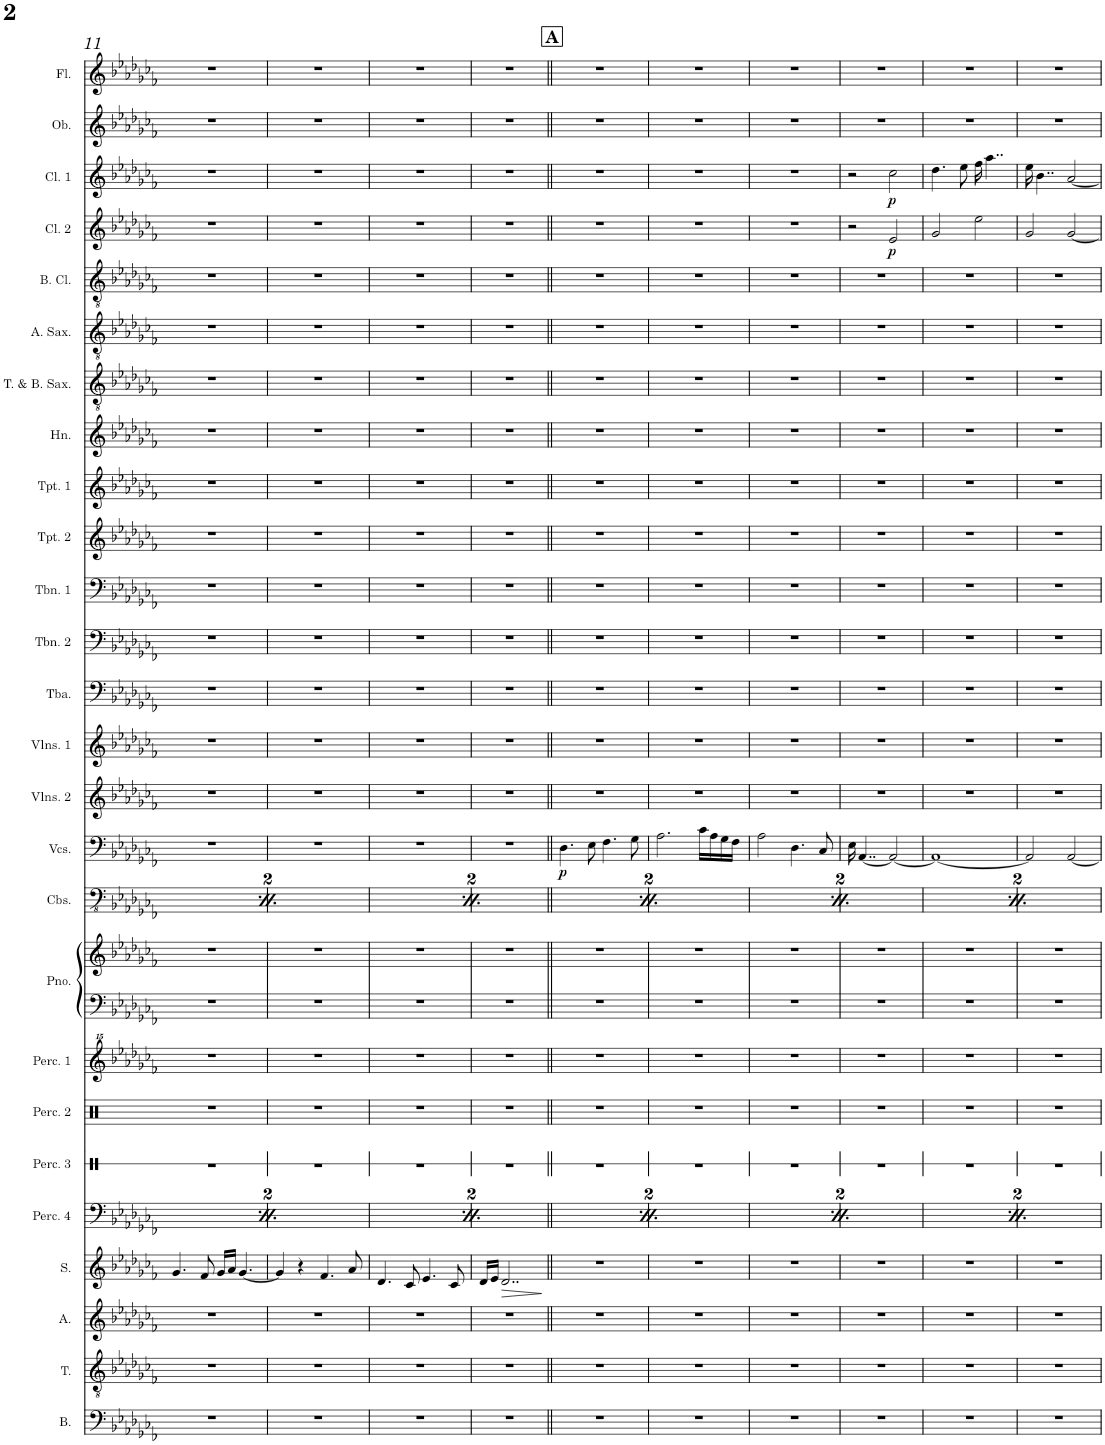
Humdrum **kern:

**kern	**kern	**kern	**kern	**dynam	**kern	**dynam	**kern	**kern	**kern	**kern	**kern	**kern	**dynam	**kern	**dynam	**kern	**kern	**kern	**kern	**kern	**kern	**kern	**kern	**kern	**kern	**kern	**kern	**dynam	**kern	**dynam	**kern	**kern
*part26	*part25	*part24	*part23	*part23	*part22	*part22	*part21	*part20	*part19	*part18	*part18	*part17	*part17	*part16	*part16	*part15	*part14	*part13	*part12	*part11	*part10	*part9	*part8	*part7	*part6	*part5	*part4	*part4	*part3	*part3	*part2	*part1
*staff27	*staff26	*staff25	*staff24	*staff24	*staff23	*staff23	*staff22	*staff21	*staff20	*staff19	*staff18	*staff17	*staff17	*staff16	*staff16	*staff15	*staff14	*staff13	*staff12	*staff11	*staff10	*staff9	*staff8	*staff7	*staff6	*staff5	*staff4	*staff4	*staff3	*staff3	*staff2	*staff1
*I"Bass	*I"Tenor	*I"Alto	*I"Soprano	*	*I"Percussion 4	*	*I"Percussion 3	*I"Percussion 2	*I"Percussion 1	*I"Piano	*	*I"Contrabasses	*	*I"Violoncellos	*	*I"Violins 2	*I"Violins 1	*I"Tuba	*I"Trombone 2	*I"Trombone 1	*I"Trumpet 2	*I"Trumpet 1	*I"Horn	*I"Tenor &amp; Baritone Saxophone	*I"Alto Saxophone	*I"Bass Clarinet	*I"Clarinet 2	*	*I"Clarinet 1	*	*I"Oboe	*I"Flute
*I'B.	*I'T.	*I'A.	*I'S.	*	*I'Perc. 4	*	*I'Perc. 3	*I'Perc. 2	*I'Perc. 1	*I'Pno.	*	*I'Cbs.	*	*I'Vcs.	*	*I'Vlns. 2	*I'Vlns. 1	*I'Tba.	*I'Tbn. 2	*I'Tbn. 1	*I'Tpt. 2	*I'Tpt. 1	*I'Hn.	*I'T. &amp; B. Sax.	*I'A. Sax.	*I'B. Cl.	*I'Cl. 2	*	*I'Cl. 1	*	*I'Ob.	*I'Fl.
!!LO:PB:g=z
*clefF4	*clefGv2	*clefG2	*clefG2	*	*clefF4	*	*clefX	*clefX	*clefG^^2	*clefF4	*clefG2	*clefFv4	*	*clefF4	*	*clefG2	*clefG2	*clefF4	*clefF4	*clefF4	*clefG2	*clefG2	*clefG2	*clefGv2	*clefGv2	*clefGv2	*clefG2	*	*clefG2	*	*clefG2	*clefG2
*	*	*	*	*	*	*	*	*	*	*	*	*	*	*	*	*	*	*	*	*	*Trd1c2	*Trd1c2	*Trd4c7	*Trd8c14	*Trd5c9	*Trd8c14	*Trd1c2	*	*Trd1c2	*	*	*
*k[b-e-a-d-g-c-f-]	*k[b-e-a-d-g-c-f-]	*k[b-e-a-d-g-c-f-]	*k[b-e-a-d-g-c-f-]	*	*k[b-e-a-d-g-c-f-]	*	*k[]	*k[]	*k[b-e-a-d-g-c-f-]	*k[b-e-a-d-g-c-f-]	*k[b-e-a-d-g-c-f-]	*k[b-e-a-d-g-c-f-]	*	*k[b-e-a-d-g-c-f-]	*	*k[b-e-a-d-g-c-f-]	*k[b-e-a-d-g-c-f-]	*k[b-e-a-d-g-c-f-]	*k[b-e-a-d-g-c-f-]	*k[b-e-a-d-g-c-f-]	*k[b-e-a-d-g-c-f-]	*k[b-e-a-d-g-c-f-]	*k[b-e-a-d-g-c-f-]	*k[b-e-a-d-g-c-f-]	*k[b-e-a-d-g-c-f-]	*k[b-e-a-d-g-c-f-]	*k[b-e-a-d-g-c-f-]	*	*k[b-e-a-d-g-c-f-]	*	*k[b-e-a-d-g-c-f-]	*k[b-e-a-d-g-c-f-]
*M2/2	*M2/2	*M2/2	*M2/2	*	*M2/2	*	*M2/2	*M2/2	*M2/2	*M2/2	*M2/2	*M2/2	*	*M2/2	*	*M2/2	*M2/2	*M2/2	*M2/2	*M2/2	*M2/2	*M2/2	*M2/2	*M2/2	*M2/2	*M2/2	*M2/2	*	*M2/2	*	*M2/2	*M2/2
*met(c|)	*met(c|)	*met(c|)	*met(c|)	*	*met(c|)	*	*met(c|)	*met(c|)	*met(c|)	*met(c|)	*met(c|)	*met(c|)	*	*met(c|)	*	*met(c|)	*met(c|)	*met(c|)	*met(c|)	*met(c|)	*met(c|)	*met(c|)	*met(c|)	*met(c|)	*met(c|)	*met(c|)	*met(c|)	*	*met(c|)	*	*met(c|)	*met(c|)
=11	=11	=11	=11	=11	=11	=11	=11	=11	=11	=11	=11	=11	=11	=11	=11	=11	=11	=11	=11	=11	=11	=11	=11	=11	=11	=11	=11	=11	=11	=11	=11	=11
!	!	!	!	!	!	!LO:DY:b	!	!	!	!	!	!	!LO:DY:b	!	!	!	!	!	!	!	!	!	!	!	!	!	!	!	!	!	!	!
*	*	*	*	*	*tremolo	*	*	*	*	*	*	*	*	*	*	*	*	*	*	*	*	*	*	*	*	*	*	*	*	*	*	*
1r	1r	1r	4.g-/	.	[32AA-LLL	p	1r	1r	1r	1r	1r	[1AAA-	pp	1r	.	1r	1r	1r	1r	1r	1r	1r	1r	1r	1r	1r	1r	.	1r	.	1r	1r
.	.	.	.	.	32AA-	.	.	.	.	.	.	.	.	.	.	.	.	.	.	.	.	.	.	.	.	.	.	.	.	.	.	.
.	.	.	.	.	32AA-	.	.	.	.	.	.	.	.	.	.	.	.	.	.	.	.	.	.	.	.	.	.	.	.	.	.	.
.	.	.	.	.	32AA-	.	.	.	.	.	.	.	.	.	.	.	.	.	.	.	.	.	.	.	.	.	.	.	.	.	.	.
.	.	.	.	.	32AA-	.	.	.	.	.	.	.	.	.	.	.	.	.	.	.	.	.	.	.	.	.	.	.	.	.	.	.
.	.	.	.	.	32AA-	.	.	.	.	.	.	.	.	.	.	.	.	.	.	.	.	.	.	.	.	.	.	.	.	.	.	.
.	.	.	.	.	32AA-	.	.	.	.	.	.	.	.	.	.	.	.	.	.	.	.	.	.	.	.	.	.	.	.	.	.	.
.	.	.	.	.	32AA-	.	.	.	.	.	.	.	.	.	.	.	.	.	.	.	.	.	.	.	.	.	.	.	.	.	.	.
.	.	.	.	.	32AA-	.	.	.	.	.	.	.	.	.	.	.	.	.	.	.	.	.	.	.	.	.	.	.	.	.	.	.
.	.	.	.	.	32AA-	.	.	.	.	.	.	.	.	.	.	.	.	.	.	.	.	.	.	.	.	.	.	.	.	.	.	.
.	.	.	.	.	32AA-	.	.	.	.	.	.	.	.	.	.	.	.	.	.	.	.	.	.	.	.	.	.	.	.	.	.	.
.	.	.	.	.	32AA-	.	.	.	.	.	.	.	.	.	.	.	.	.	.	.	.	.	.	.	.	.	.	.	.	.	.	.
.	.	.	8f-/	.	32AA-	.	.	.	.	.	.	.	.	.	.	.	.	.	.	.	.	.	.	.	.	.	.	.	.	.	.	.
.	.	.	.	.	32AA-	.	.	.	.	.	.	.	.	.	.	.	.	.	.	.	.	.	.	.	.	.	.	.	.	.	.	.
.	.	.	.	.	32AA-	.	.	.	.	.	.	.	.	.	.	.	.	.	.	.	.	.	.	.	.	.	.	.	.	.	.	.
.	.	.	.	.	32AA-	.	.	.	.	.	.	.	.	.	.	.	.	.	.	.	.	.	.	.	.	.	.	.	.	.	.	.
.	.	.	16g-/LL	.	32AA-	.	.	.	.	.	.	.	.	.	.	.	.	.	.	.	.	.	.	.	.	.	.	.	.	.	.	.
.	.	.	.	.	32AA-	.	.	.	.	.	.	.	.	.	.	.	.	.	.	.	.	.	.	.	.	.	.	.	.	.	.	.
.	.	.	16a-/JJ	.	32AA-	.	.	.	.	.	.	.	.	.	.	.	.	.	.	.	.	.	.	.	.	.	.	.	.	.	.	.
.	.	.	.	.	32AA-	.	.	.	.	.	.	.	.	.	.	.	.	.	.	.	.	.	.	.	.	.	.	.	.	.	.	.
.	.	.	[4.g-/	.	32AA-	.	.	.	.	.	.	.	.	.	.	.	.	.	.	.	.	.	.	.	.	.	.	.	.	.	.	.
.	.	.	.	.	32AA-	.	.	.	.	.	.	.	.	.	.	.	.	.	.	.	.	.	.	.	.	.	.	.	.	.	.	.
.	.	.	.	.	32AA-	.	.	.	.	.	.	.	.	.	.	.	.	.	.	.	.	.	.	.	.	.	.	.	.	.	.	.
.	.	.	.	.	32AA-	.	.	.	.	.	.	.	.	.	.	.	.	.	.	.	.	.	.	.	.	.	.	.	.	.	.	.
.	.	.	.	.	32AA-	.	.	.	.	.	.	.	.	.	.	.	.	.	.	.	.	.	.	.	.	.	.	.	.	.	.	.
.	.	.	.	.	32AA-	.	.	.	.	.	.	.	.	.	.	.	.	.	.	.	.	.	.	.	.	.	.	.	.	.	.	.
.	.	.	.	.	32AA-	.	.	.	.	.	.	.	.	.	.	.	.	.	.	.	.	.	.	.	.	.	.	.	.	.	.	.
.	.	.	.	.	32AA-	.	.	.	.	.	.	.	.	.	.	.	.	.	.	.	.	.	.	.	.	.	.	.	.	.	.	.
.	.	.	.	.	32AA-	.	.	.	.	.	.	.	.	.	.	.	.	.	.	.	.	.	.	.	.	.	.	.	.	.	.	.
.	.	.	.	.	32AA-	.	.	.	.	.	.	.	.	.	.	.	.	.	.	.	.	.	.	.	.	.	.	.	.	.	.	.
.	.	.	.	.	32AA-	.	.	.	.	.	.	.	.	.	.	.	.	.	.	.	.	.	.	.	.	.	.	.	.	.	.	.
.	.	.	.	.	32AA-JJJ	.	.	.	.	.	.	.	.	.	.	.	.	.	.	.	.	.	.	.	.	.	.	.	.	.	.	.
*	*	*	*	*	*Xtremolo	*	*	*	*	*	*	*	*	*	*	*	*	*	*	*	*	*	*	*	*	*	*	*	*	*	*	*
=12	=12	=12	=12	=12	=12	=12	=12	=12	=12	=12	=12	=12	=12	=12	=12	=12	=12	=12	=12	=12	=12	=12	=12	=12	=12	=12	=12	=12	=12	=12	=12	=12
1r	1r	1r	4g-/]	.	1AA-]	.	1r	1r	1r	1r	1r	1AAA-]	.	1r	.	1r	1r	1r	1r	1r	1r	1r	1r	1r	1r	1r	1r	.	1r	.	1r	1r
.	.	.	4r	.	.	.	.	.	.	.	.	.	.	.	.	.	.	.	.	.	.	.	.	.	.	.	.	.	.	.	.	.
.	.	.	4.f-/	.	.	.	.	.	.	.	.	.	.	.	.	.	.	.	.	.	.	.	.	.	.	.	.	.	.	.	.	.
.	.	.	8a-/	.	.	.	.	.	.	.	.	.	.	.	.	.	.	.	.	.	.	.	.	.	.	.	.	.	.	.	.	.
=13	=13	=13	=13	=13	=13	=13	=13	=13	=13	=13	=13	=13	=13	=13	=13	=13	=13	=13	=13	=13	=13	=13	=13	=13	=13	=13	=13	=13	=13	=13	=13	=13
!	!	!	!	!	!	!LO:DY:b	!	!	!	!	!	!	!LO:DY:b	!	!	!	!	!	!	!	!	!	!	!	!	!	!	!	!	!	!	!
*	*	*	*	*	*tremolo	*	*	*	*	*	*	*	*	*	*	*	*	*	*	*	*	*	*	*	*	*	*	*	*	*	*	*
1r	1r	1r	4.d-/	.	[32AA-LLL	p	1r	1r	1r	1r	1r	[1AAA-	pp	1r	.	1r	1r	1r	1r	1r	1r	1r	1r	1r	1r	1r	1r	.	1r	.	1r	1r
.	.	.	.	.	32AA-	.	.	.	.	.	.	.	.	.	.	.	.	.	.	.	.	.	.	.	.	.	.	.	.	.	.	.
.	.	.	.	.	32AA-	.	.	.	.	.	.	.	.	.	.	.	.	.	.	.	.	.	.	.	.	.	.	.	.	.	.	.
.	.	.	.	.	32AA-	.	.	.	.	.	.	.	.	.	.	.	.	.	.	.	.	.	.	.	.	.	.	.	.	.	.	.
.	.	.	.	.	32AA-	.	.	.	.	.	.	.	.	.	.	.	.	.	.	.	.	.	.	.	.	.	.	.	.	.	.	.
.	.	.	.	.	32AA-	.	.	.	.	.	.	.	.	.	.	.	.	.	.	.	.	.	.	.	.	.	.	.	.	.	.	.
.	.	.	.	.	32AA-	.	.	.	.	.	.	.	.	.	.	.	.	.	.	.	.	.	.	.	.	.	.	.	.	.	.	.
.	.	.	.	.	32AA-	.	.	.	.	.	.	.	.	.	.	.	.	.	.	.	.	.	.	.	.	.	.	.	.	.	.	.
.	.	.	.	.	32AA-	.	.	.	.	.	.	.	.	.	.	.	.	.	.	.	.	.	.	.	.	.	.	.	.	.	.	.
.	.	.	.	.	32AA-	.	.	.	.	.	.	.	.	.	.	.	.	.	.	.	.	.	.	.	.	.	.	.	.	.	.	.
.	.	.	.	.	32AA-	.	.	.	.	.	.	.	.	.	.	.	.	.	.	.	.	.	.	.	.	.	.	.	.	.	.	.
.	.	.	.	.	32AA-	.	.	.	.	.	.	.	.	.	.	.	.	.	.	.	.	.	.	.	.	.	.	.	.	.	.	.
.	.	.	8c-/	.	32AA-	.	.	.	.	.	.	.	.	.	.	.	.	.	.	.	.	.	.	.	.	.	.	.	.	.	.	.
.	.	.	.	.	32AA-	.	.	.	.	.	.	.	.	.	.	.	.	.	.	.	.	.	.	.	.	.	.	.	.	.	.	.
.	.	.	.	.	32AA-	.	.	.	.	.	.	.	.	.	.	.	.	.	.	.	.	.	.	.	.	.	.	.	.	.	.	.
.	.	.	.	.	32AA-	.	.	.	.	.	.	.	.	.	.	.	.	.	.	.	.	.	.	.	.	.	.	.	.	.	.	.
.	.	.	4.e-/	.	32AA-	.	.	.	.	.	.	.	.	.	.	.	.	.	.	.	.	.	.	.	.	.	.	.	.	.	.	.
.	.	.	.	.	32AA-	.	.	.	.	.	.	.	.	.	.	.	.	.	.	.	.	.	.	.	.	.	.	.	.	.	.	.
.	.	.	.	.	32AA-	.	.	.	.	.	.	.	.	.	.	.	.	.	.	.	.	.	.	.	.	.	.	.	.	.	.	.
.	.	.	.	.	32AA-	.	.	.	.	.	.	.	.	.	.	.	.	.	.	.	.	.	.	.	.	.	.	.	.	.	.	.
.	.	.	.	.	32AA-	.	.	.	.	.	.	.	.	.	.	.	.	.	.	.	.	.	.	.	.	.	.	.	.	.	.	.
.	.	.	.	.	32AA-	.	.	.	.	.	.	.	.	.	.	.	.	.	.	.	.	.	.	.	.	.	.	.	.	.	.	.
.	.	.	.	.	32AA-	.	.	.	.	.	.	.	.	.	.	.	.	.	.	.	.	.	.	.	.	.	.	.	.	.	.	.
.	.	.	.	.	32AA-	.	.	.	.	.	.	.	.	.	.	.	.	.	.	.	.	.	.	.	.	.	.	.	.	.	.	.
.	.	.	.	.	32AA-	.	.	.	.	.	.	.	.	.	.	.	.	.	.	.	.	.	.	.	.	.	.	.	.	.	.	.
.	.	.	.	.	32AA-	.	.	.	.	.	.	.	.	.	.	.	.	.	.	.	.	.	.	.	.	.	.	.	.	.	.	.
.	.	.	.	.	32AA-	.	.	.	.	.	.	.	.	.	.	.	.	.	.	.	.	.	.	.	.	.	.	.	.	.	.	.
.	.	.	.	.	32AA-	.	.	.	.	.	.	.	.	.	.	.	.	.	.	.	.	.	.	.	.	.	.	.	.	.	.	.
.	.	.	8c-/	.	32AA-	.	.	.	.	.	.	.	.	.	.	.	.	.	.	.	.	.	.	.	.	.	.	.	.	.	.	.
.	.	.	.	.	32AA-	.	.	.	.	.	.	.	.	.	.	.	.	.	.	.	.	.	.	.	.	.	.	.	.	.	.	.
.	.	.	.	.	32AA-	.	.	.	.	.	.	.	.	.	.	.	.	.	.	.	.	.	.	.	.	.	.	.	.	.	.	.
.	.	.	.	.	32AA-JJJ	.	.	.	.	.	.	.	.	.	.	.	.	.	.	.	.	.	.	.	.	.	.	.	.	.	.	.
*	*	*	*	*	*Xtremolo	*	*	*	*	*	*	*	*	*	*	*	*	*	*	*	*	*	*	*	*	*	*	*	*	*	*	*
=14	=14	=14	=14	=14	=14	=14	=14	=14	=14	=14	=14	=14	=14	=14	=14	=14	=14	=14	=14	=14	=14	=14	=14	=14	=14	=14	=14	=14	=14	=14	=14	=14
1r	1r	1r	16d-/LL	.	1AA-]	.	1r	1r	1r	1r	1r	1AAA-]	.	1r	.	1r	1r	1r	1r	1r	1r	1r	1r	1r	1r	1r	1r	.	1r	.	1r	1r
.	.	.	16e-/JJ	.	.	.	.	.	.	.	.	.	.	.	.	.	.	.	.	.	.	.	.	.	.	.	.	.	.	.	.	.
!	!	!	!	!LO:HP:b	!	!	!	!	!	!	!	!	!	!	!	!	!	!	!	!	!	!	!	!	!	!	!	!	!	!	!	!
.	.	.	2..d-/	>	.	.	.	.	.	.	.	.	.	.	.	.	.	.	.	.	.	.	.	.	.	.	.	.	.	.	.	.
.	.	.	.	]	.	.	.	.	.	.	.	.	.	.	.	.	.	.	.	.	.	.	.	.	.	.	.	.	.	.	.	.
!!LO:REH:place=s1:a:B:cj:fs=14:t=A
=15||	=15||	=15||	=15||	=15||	=15||	=15||	=15||	=15||	=15||	=15||	=15||	=15||	=15||	=15||	=15||	=15||	=15||	=15||	=15||	=15||	=15||	=15||	=15||	=15||	=15||	=15||	=15||	=15||	=15||	=15||	=15||	=15||
!	!	!	!	!	!	!LO:DY:b	!	!	!	!	!	!	!LO:DY:b	!	!LO:DY:b	!	!	!	!	!	!	!	!	!	!	!	!	!	!	!	!	!
*	*	*	*	*	*tremolo	*	*	*	*	*	*	*	*	*	*	*	*	*	*	*	*	*	*	*	*	*	*	*	*	*	*	*
1r	1r	1r	1r	.	[32AA-LLL	p	1r	1r	1r	1r	1r	[1AAA-	pp	4.D-\	p	1r	1r	1r	1r	1r	1r	1r	1r	1r	1r	1r	1r	.	1r	.	1r	1r
.	.	.	.	.	32AA-	.	.	.	.	.	.	.	.	.	.	.	.	.	.	.	.	.	.	.	.	.	.	.	.	.	.	.
.	.	.	.	.	32AA-	.	.	.	.	.	.	.	.	.	.	.	.	.	.	.	.	.	.	.	.	.	.	.	.	.	.	.
.	.	.	.	.	32AA-	.	.	.	.	.	.	.	.	.	.	.	.	.	.	.	.	.	.	.	.	.	.	.	.	.	.	.
.	.	.	.	.	32AA-	.	.	.	.	.	.	.	.	.	.	.	.	.	.	.	.	.	.	.	.	.	.	.	.	.	.	.
.	.	.	.	.	32AA-	.	.	.	.	.	.	.	.	.	.	.	.	.	.	.	.	.	.	.	.	.	.	.	.	.	.	.
.	.	.	.	.	32AA-	.	.	.	.	.	.	.	.	.	.	.	.	.	.	.	.	.	.	.	.	.	.	.	.	.	.	.
.	.	.	.	.	32AA-	.	.	.	.	.	.	.	.	.	.	.	.	.	.	.	.	.	.	.	.	.	.	.	.	.	.	.
.	.	.	.	.	32AA-	.	.	.	.	.	.	.	.	.	.	.	.	.	.	.	.	.	.	.	.	.	.	.	.	.	.	.
.	.	.	.	.	32AA-	.	.	.	.	.	.	.	.	.	.	.	.	.	.	.	.	.	.	.	.	.	.	.	.	.	.	.
.	.	.	.	.	32AA-	.	.	.	.	.	.	.	.	.	.	.	.	.	.	.	.	.	.	.	.	.	.	.	.	.	.	.
.	.	.	.	.	32AA-	.	.	.	.	.	.	.	.	.	.	.	.	.	.	.	.	.	.	.	.	.	.	.	.	.	.	.
.	.	.	.	.	32AA-	.	.	.	.	.	.	.	.	8E-\	.	.	.	.	.	.	.	.	.	.	.	.	.	.	.	.	.	.
.	.	.	.	.	32AA-	.	.	.	.	.	.	.	.	.	.	.	.	.	.	.	.	.	.	.	.	.	.	.	.	.	.	.
.	.	.	.	.	32AA-	.	.	.	.	.	.	.	.	.	.	.	.	.	.	.	.	.	.	.	.	.	.	.	.	.	.	.
.	.	.	.	.	32AA-	.	.	.	.	.	.	.	.	.	.	.	.	.	.	.	.	.	.	.	.	.	.	.	.	.	.	.
.	.	.	.	.	32AA-	.	.	.	.	.	.	.	.	4.F-\	.	.	.	.	.	.	.	.	.	.	.	.	.	.	.	.	.	.
.	.	.	.	.	32AA-	.	.	.	.	.	.	.	.	.	.	.	.	.	.	.	.	.	.	.	.	.	.	.	.	.	.	.
.	.	.	.	.	32AA-	.	.	.	.	.	.	.	.	.	.	.	.	.	.	.	.	.	.	.	.	.	.	.	.	.	.	.
.	.	.	.	.	32AA-	.	.	.	.	.	.	.	.	.	.	.	.	.	.	.	.	.	.	.	.	.	.	.	.	.	.	.
.	.	.	.	.	32AA-	.	.	.	.	.	.	.	.	.	.	.	.	.	.	.	.	.	.	.	.	.	.	.	.	.	.	.
.	.	.	.	.	32AA-	.	.	.	.	.	.	.	.	.	.	.	.	.	.	.	.	.	.	.	.	.	.	.	.	.	.	.
.	.	.	.	.	32AA-	.	.	.	.	.	.	.	.	.	.	.	.	.	.	.	.	.	.	.	.	.	.	.	.	.	.	.
.	.	.	.	.	32AA-	.	.	.	.	.	.	.	.	.	.	.	.	.	.	.	.	.	.	.	.	.	.	.	.	.	.	.
.	.	.	.	.	32AA-	.	.	.	.	.	.	.	.	.	.	.	.	.	.	.	.	.	.	.	.	.	.	.	.	.	.	.
.	.	.	.	.	32AA-	.	.	.	.	.	.	.	.	.	.	.	.	.	.	.	.	.	.	.	.	.	.	.	.	.	.	.
.	.	.	.	.	32AA-	.	.	.	.	.	.	.	.	.	.	.	.	.	.	.	.	.	.	.	.	.	.	.	.	.	.	.
.	.	.	.	.	32AA-	.	.	.	.	.	.	.	.	.	.	.	.	.	.	.	.	.	.	.	.	.	.	.	.	.	.	.
.	.	.	.	.	32AA-	.	.	.	.	.	.	.	.	8G-\	.	.	.	.	.	.	.	.	.	.	.	.	.	.	.	.	.	.
.	.	.	.	.	32AA-	.	.	.	.	.	.	.	.	.	.	.	.	.	.	.	.	.	.	.	.	.	.	.	.	.	.	.
.	.	.	.	.	32AA-	.	.	.	.	.	.	.	.	.	.	.	.	.	.	.	.	.	.	.	.	.	.	.	.	.	.	.
.	.	.	.	.	32AA-JJJ	.	.	.	.	.	.	.	.	.	.	.	.	.	.	.	.	.	.	.	.	.	.	.	.	.	.	.
*	*	*	*	*	*Xtremolo	*	*	*	*	*	*	*	*	*	*	*	*	*	*	*	*	*	*	*	*	*	*	*	*	*	*	*
=16	=16	=16	=16	=16	=16	=16	=16	=16	=16	=16	=16	=16	=16	=16	=16	=16	=16	=16	=16	=16	=16	=16	=16	=16	=16	=16	=16	=16	=16	=16	=16	=16
1r	1r	1r	1r	.	1AA-]	.	1r	1r	1r	1r	1r	1AAA-]	.	2.A-\	.	1r	1r	1r	1r	1r	1r	1r	1r	1r	1r	1r	1r	.	1r	.	1r	1r
.	.	.	.	.	.	.	.	.	.	.	.	.	.	16c-\LL	.	.	.	.	.	.	.	.	.	.	.	.	.	.	.	.	.	.
.	.	.	.	.	.	.	.	.	.	.	.	.	.	16A-\	.	.	.	.	.	.	.	.	.	.	.	.	.	.	.	.	.	.
.	.	.	.	.	.	.	.	.	.	.	.	.	.	16G-\	.	.	.	.	.	.	.	.	.	.	.	.	.	.	.	.	.	.
.	.	.	.	.	.	.	.	.	.	.	.	.	.	16F-\JJ	.	.	.	.	.	.	.	.	.	.	.	.	.	.	.	.	.	.
=17	=17	=17	=17	=17	=17	=17	=17	=17	=17	=17	=17	=17	=17	=17	=17	=17	=17	=17	=17	=17	=17	=17	=17	=17	=17	=17	=17	=17	=17	=17	=17	=17
!	!	!	!	!	!	!LO:DY:b	!	!	!	!	!	!	!LO:DY:b	!	!	!	!	!	!	!	!	!	!	!	!	!	!	!	!	!	!	!
*	*	*	*	*	*tremolo	*	*	*	*	*	*	*	*	*	*	*	*	*	*	*	*	*	*	*	*	*	*	*	*	*	*	*
1r	1r	1r	1r	.	[32AA-LLL	p	1r	1r	1r	1r	1r	[1AAA-	pp	2A-\	.	1r	1r	1r	1r	1r	1r	1r	1r	1r	1r	1r	1r	.	1r	.	1r	1r
.	.	.	.	.	32AA-	.	.	.	.	.	.	.	.	.	.	.	.	.	.	.	.	.	.	.	.	.	.	.	.	.	.	.
.	.	.	.	.	32AA-	.	.	.	.	.	.	.	.	.	.	.	.	.	.	.	.	.	.	.	.	.	.	.	.	.	.	.
.	.	.	.	.	32AA-	.	.	.	.	.	.	.	.	.	.	.	.	.	.	.	.	.	.	.	.	.	.	.	.	.	.	.
.	.	.	.	.	32AA-	.	.	.	.	.	.	.	.	.	.	.	.	.	.	.	.	.	.	.	.	.	.	.	.	.	.	.
.	.	.	.	.	32AA-	.	.	.	.	.	.	.	.	.	.	.	.	.	.	.	.	.	.	.	.	.	.	.	.	.	.	.
.	.	.	.	.	32AA-	.	.	.	.	.	.	.	.	.	.	.	.	.	.	.	.	.	.	.	.	.	.	.	.	.	.	.
.	.	.	.	.	32AA-	.	.	.	.	.	.	.	.	.	.	.	.	.	.	.	.	.	.	.	.	.	.	.	.	.	.	.
.	.	.	.	.	32AA-	.	.	.	.	.	.	.	.	.	.	.	.	.	.	.	.	.	.	.	.	.	.	.	.	.	.	.
.	.	.	.	.	32AA-	.	.	.	.	.	.	.	.	.	.	.	.	.	.	.	.	.	.	.	.	.	.	.	.	.	.	.
.	.	.	.	.	32AA-	.	.	.	.	.	.	.	.	.	.	.	.	.	.	.	.	.	.	.	.	.	.	.	.	.	.	.
.	.	.	.	.	32AA-	.	.	.	.	.	.	.	.	.	.	.	.	.	.	.	.	.	.	.	.	.	.	.	.	.	.	.
.	.	.	.	.	32AA-	.	.	.	.	.	.	.	.	.	.	.	.	.	.	.	.	.	.	.	.	.	.	.	.	.	.	.
.	.	.	.	.	32AA-	.	.	.	.	.	.	.	.	.	.	.	.	.	.	.	.	.	.	.	.	.	.	.	.	.	.	.
.	.	.	.	.	32AA-	.	.	.	.	.	.	.	.	.	.	.	.	.	.	.	.	.	.	.	.	.	.	.	.	.	.	.
.	.	.	.	.	32AA-	.	.	.	.	.	.	.	.	.	.	.	.	.	.	.	.	.	.	.	.	.	.	.	.	.	.	.
.	.	.	.	.	32AA-	.	.	.	.	.	.	.	.	4.D-\	.	.	.	.	.	.	.	.	.	.	.	.	.	.	.	.	.	.
.	.	.	.	.	32AA-	.	.	.	.	.	.	.	.	.	.	.	.	.	.	.	.	.	.	.	.	.	.	.	.	.	.	.
.	.	.	.	.	32AA-	.	.	.	.	.	.	.	.	.	.	.	.	.	.	.	.	.	.	.	.	.	.	.	.	.	.	.
.	.	.	.	.	32AA-	.	.	.	.	.	.	.	.	.	.	.	.	.	.	.	.	.	.	.	.	.	.	.	.	.	.	.
.	.	.	.	.	32AA-	.	.	.	.	.	.	.	.	.	.	.	.	.	.	.	.	.	.	.	.	.	.	.	.	.	.	.
.	.	.	.	.	32AA-	.	.	.	.	.	.	.	.	.	.	.	.	.	.	.	.	.	.	.	.	.	.	.	.	.	.	.
.	.	.	.	.	32AA-	.	.	.	.	.	.	.	.	.	.	.	.	.	.	.	.	.	.	.	.	.	.	.	.	.	.	.
.	.	.	.	.	32AA-	.	.	.	.	.	.	.	.	.	.	.	.	.	.	.	.	.	.	.	.	.	.	.	.	.	.	.
.	.	.	.	.	32AA-	.	.	.	.	.	.	.	.	.	.	.	.	.	.	.	.	.	.	.	.	.	.	.	.	.	.	.
.	.	.	.	.	32AA-	.	.	.	.	.	.	.	.	.	.	.	.	.	.	.	.	.	.	.	.	.	.	.	.	.	.	.
.	.	.	.	.	32AA-	.	.	.	.	.	.	.	.	.	.	.	.	.	.	.	.	.	.	.	.	.	.	.	.	.	.	.
.	.	.	.	.	32AA-	.	.	.	.	.	.	.	.	.	.	.	.	.	.	.	.	.	.	.	.	.	.	.	.	.	.	.
.	.	.	.	.	32AA-	.	.	.	.	.	.	.	.	8C-/	.	.	.	.	.	.	.	.	.	.	.	.	.	.	.	.	.	.
.	.	.	.	.	32AA-	.	.	.	.	.	.	.	.	.	.	.	.	.	.	.	.	.	.	.	.	.	.	.	.	.	.	.
.	.	.	.	.	32AA-	.	.	.	.	.	.	.	.	.	.	.	.	.	.	.	.	.	.	.	.	.	.	.	.	.	.	.
.	.	.	.	.	32AA-JJJ	.	.	.	.	.	.	.	.	.	.	.	.	.	.	.	.	.	.	.	.	.	.	.	.	.	.	.
*	*	*	*	*	*Xtremolo	*	*	*	*	*	*	*	*	*	*	*	*	*	*	*	*	*	*	*	*	*	*	*	*	*	*	*
=18	=18	=18	=18	=18	=18	=18	=18	=18	=18	=18	=18	=18	=18	=18	=18	=18	=18	=18	=18	=18	=18	=18	=18	=18	=18	=18	=18	=18	=18	=18	=18	=18
1r	1r	1r	1r	.	1AA-]	.	1r	1r	1r	1r	1r	1AAA-]	.	16E-\	.	1r	1r	1r	1r	1r	1r	1r	1r	1r	1r	1r	2r	.	2r	.	1r	1r
.	.	.	.	.	.	.	.	.	.	.	.	.	.	[4..AA-/	.	.	.	.	.	.	.	.	.	.	.	.	.	.	.	.	.	.
!	!	!	!	!	!	!	!	!	!	!	!	!	!	!	!	!	!	!	!	!	!	!	!	!	!	!	!	!LO:DY:b	!	!LO:DY:b	!	!
.	.	.	.	.	.	.	.	.	.	.	.	.	.	2AA-/_	.	.	.	.	.	.	.	.	.	.	.	.	2e-/	p	2cc-\	p	.	.
=19	=19	=19	=19	=19	=19	=19	=19	=19	=19	=19	=19	=19	=19	=19	=19	=19	=19	=19	=19	=19	=19	=19	=19	=19	=19	=19	=19	=19	=19	=19	=19	=19
!	!	!	!	!	!	!LO:DY:b	!	!	!	!	!	!	!LO:DY:b	!	!	!	!	!	!	!	!	!	!	!	!	!	!	!	!	!	!	!
*	*	*	*	*	*tremolo	*	*	*	*	*	*	*	*	*	*	*	*	*	*	*	*	*	*	*	*	*	*	*	*	*	*	*
1r	1r	1r	1r	.	[32AA-LLL	p	1r	1r	1r	1r	1r	[1AAA-	pp	1AA-_	.	1r	1r	1r	1r	1r	1r	1r	1r	1r	1r	1r	2g-/	.	4.dd-\	.	1r	1r
.	.	.	.	.	32AA-	.	.	.	.	.	.	.	.	.	.	.	.	.	.	.	.	.	.	.	.	.	.	.	.	.	.	.
.	.	.	.	.	32AA-	.	.	.	.	.	.	.	.	.	.	.	.	.	.	.	.	.	.	.	.	.	.	.	.	.	.	.
.	.	.	.	.	32AA-	.	.	.	.	.	.	.	.	.	.	.	.	.	.	.	.	.	.	.	.	.	.	.	.	.	.	.
.	.	.	.	.	32AA-	.	.	.	.	.	.	.	.	.	.	.	.	.	.	.	.	.	.	.	.	.	.	.	.	.	.	.
.	.	.	.	.	32AA-	.	.	.	.	.	.	.	.	.	.	.	.	.	.	.	.	.	.	.	.	.	.	.	.	.	.	.
.	.	.	.	.	32AA-	.	.	.	.	.	.	.	.	.	.	.	.	.	.	.	.	.	.	.	.	.	.	.	.	.	.	.
.	.	.	.	.	32AA-	.	.	.	.	.	.	.	.	.	.	.	.	.	.	.	.	.	.	.	.	.	.	.	.	.	.	.
.	.	.	.	.	32AA-	.	.	.	.	.	.	.	.	.	.	.	.	.	.	.	.	.	.	.	.	.	.	.	.	.	.	.
.	.	.	.	.	32AA-	.	.	.	.	.	.	.	.	.	.	.	.	.	.	.	.	.	.	.	.	.	.	.	.	.	.	.
.	.	.	.	.	32AA-	.	.	.	.	.	.	.	.	.	.	.	.	.	.	.	.	.	.	.	.	.	.	.	.	.	.	.
.	.	.	.	.	32AA-	.	.	.	.	.	.	.	.	.	.	.	.	.	.	.	.	.	.	.	.	.	.	.	.	.	.	.
.	.	.	.	.	32AA-	.	.	.	.	.	.	.	.	.	.	.	.	.	.	.	.	.	.	.	.	.	.	.	8ee-\	.	.	.
.	.	.	.	.	32AA-	.	.	.	.	.	.	.	.	.	.	.	.	.	.	.	.	.	.	.	.	.	.	.	.	.	.	.
.	.	.	.	.	32AA-	.	.	.	.	.	.	.	.	.	.	.	.	.	.	.	.	.	.	.	.	.	.	.	.	.	.	.
.	.	.	.	.	32AA-	.	.	.	.	.	.	.	.	.	.	.	.	.	.	.	.	.	.	.	.	.	.	.	.	.	.	.
.	.	.	.	.	32AA-	.	.	.	.	.	.	.	.	.	.	.	.	.	.	.	.	.	.	.	.	.	2ee-\	.	16ff-\	.	.	.
.	.	.	.	.	32AA-	.	.	.	.	.	.	.	.	.	.	.	.	.	.	.	.	.	.	.	.	.	.	.	.	.	.	.
.	.	.	.	.	32AA-	.	.	.	.	.	.	.	.	.	.	.	.	.	.	.	.	.	.	.	.	.	.	.	4..aa-\	.	.	.
.	.	.	.	.	32AA-	.	.	.	.	.	.	.	.	.	.	.	.	.	.	.	.	.	.	.	.	.	.	.	.	.	.	.
.	.	.	.	.	32AA-	.	.	.	.	.	.	.	.	.	.	.	.	.	.	.	.	.	.	.	.	.	.	.	.	.	.	.
.	.	.	.	.	32AA-	.	.	.	.	.	.	.	.	.	.	.	.	.	.	.	.	.	.	.	.	.	.	.	.	.	.	.
.	.	.	.	.	32AA-	.	.	.	.	.	.	.	.	.	.	.	.	.	.	.	.	.	.	.	.	.	.	.	.	.	.	.
.	.	.	.	.	32AA-	.	.	.	.	.	.	.	.	.	.	.	.	.	.	.	.	.	.	.	.	.	.	.	.	.	.	.
.	.	.	.	.	32AA-	.	.	.	.	.	.	.	.	.	.	.	.	.	.	.	.	.	.	.	.	.	.	.	.	.	.	.
.	.	.	.	.	32AA-	.	.	.	.	.	.	.	.	.	.	.	.	.	.	.	.	.	.	.	.	.	.	.	.	.	.	.
.	.	.	.	.	32AA-	.	.	.	.	.	.	.	.	.	.	.	.	.	.	.	.	.	.	.	.	.	.	.	.	.	.	.
.	.	.	.	.	32AA-	.	.	.	.	.	.	.	.	.	.	.	.	.	.	.	.	.	.	.	.	.	.	.	.	.	.	.
.	.	.	.	.	32AA-	.	.	.	.	.	.	.	.	.	.	.	.	.	.	.	.	.	.	.	.	.	.	.	.	.	.	.
.	.	.	.	.	32AA-	.	.	.	.	.	.	.	.	.	.	.	.	.	.	.	.	.	.	.	.	.	.	.	.	.	.	.
.	.	.	.	.	32AA-	.	.	.	.	.	.	.	.	.	.	.	.	.	.	.	.	.	.	.	.	.	.	.	.	.	.	.
.	.	.	.	.	32AA-JJJ	.	.	.	.	.	.	.	.	.	.	.	.	.	.	.	.	.	.	.	.	.	.	.	.	.	.	.
*	*	*	*	*	*Xtremolo	*	*	*	*	*	*	*	*	*	*	*	*	*	*	*	*	*	*	*	*	*	*	*	*	*	*	*
=20	=20	=20	=20	=20	=20	=20	=20	=20	=20	=20	=20	=20	=20	=20	=20	=20	=20	=20	=20	=20	=20	=20	=20	=20	=20	=20	=20	=20	=20	=20	=20	=20
1r	1r	1r	1r	.	1AA-]	.	1r	1r	1r	1r	1r	1AAA-]	.	2AA-/]	.	1r	1r	1r	1r	1r	1r	1r	1r	1r	1r	1r	2g-/	.	16ee-\	.	1r	1r
.	.	.	.	.	.	.	.	.	.	.	.	.	.	.	.	.	.	.	.	.	.	.	.	.	.	.	.	.	4..b-\	.	.	.
.	.	.	.	.	.	.	.	.	.	.	.	.	.	[2AA-/	.	.	.	.	.	.	.	.	.	.	.	.	[2g-/	.	[2a-/	.	.	.
=	=	=	=	=	=	=	=	=	=	=	=	=	=	=	=	=	=	=	=	=	=	=	=	=	=	=	=	=	=	=	=	=
*-	*-	*-	*-	*-	*-	*-	*-	*-	*-	*-	*-	*-	*-	*-	*-	*-	*-	*-	*-	*-	*-	*-	*-	*-	*-	*-	*-	*-	*-	*-	*-	*-
